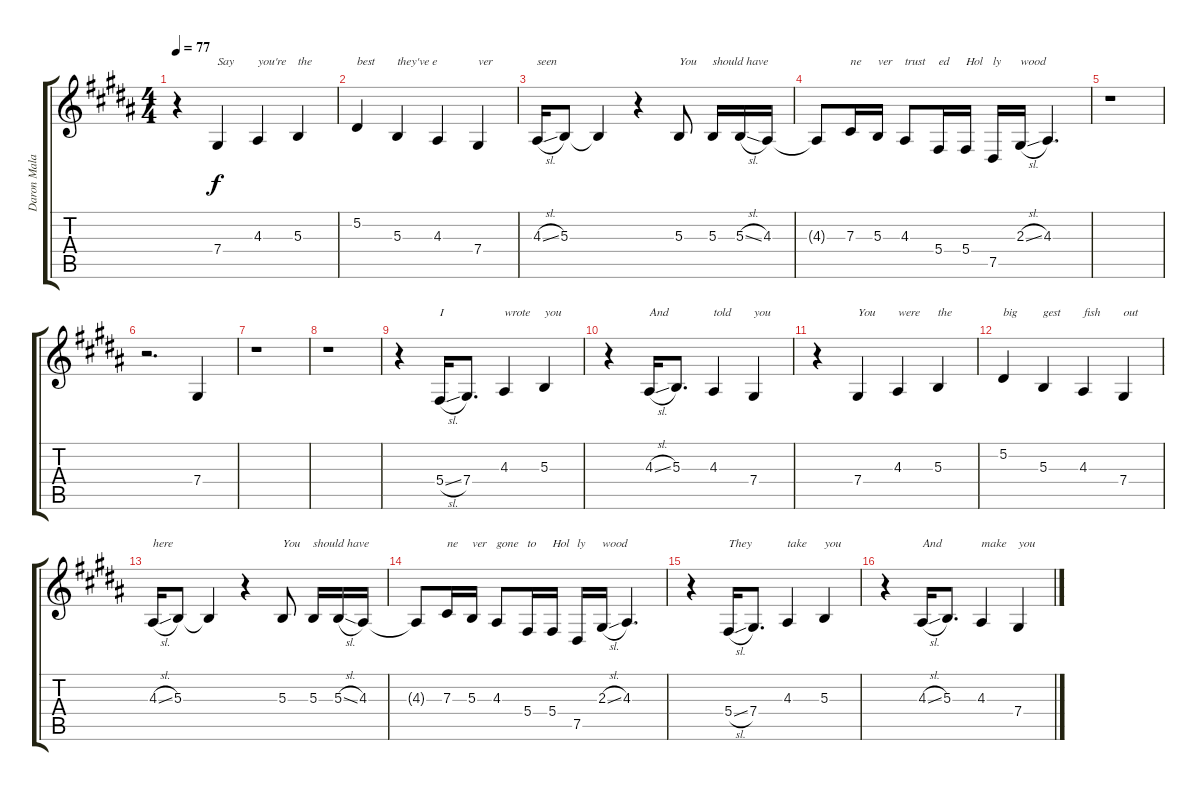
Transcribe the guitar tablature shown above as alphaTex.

\track ("Daron Malakian (Vocals)" "Daron Mala") {instrument altosax}
\staff {score tabs}
\tuning (Eb4 Bb3 Gb3 Db3 Ab2 Eb2) {hide}
\ts (4 4)
\tempo 77
\clef g2
\ks g#minor
r.4{dy f} 7.4.4{txt "Say"} 4.3.4{txt "you're"} 5.3.4{txt "the"} |
5.2.4{txt "best"} 5.3.4{txt "they've e"} 4.3.4 7.4.4{txt "ver"} |
4.3{sl}.16{txt "seen"} 5.3.8 5.3{t}.4 r.4 5.3.8{txt "You"} 5.3.16{txt "should have"} 5.3{sl}.16 4.3.16 |
4.3{t}.8 7.3.16{txt "ne"} 5.3.16{txt "ver"} 4.3.8{txt "trust"} 5.4.16{txt "ed"} 5.4.16{txt "Hol"} 7.5.16{txt "ly"} 2.3{sl}.16{txt "wood"} 4.3.4{d} |
r.1 |
r.2{d} 7.4.4 |
r.1 |
r.1 |
r.4 5.4{sl}.16{txt "I"} 7.4.8{d} 4.3.4{txt "wrote"} 5.3.4{txt "you"} |
r.4 4.3{sl}.16{txt "And"} 5.3.8{d} 4.3.4{txt "told"} 7.4.4{txt "you"} |
r.4 7.4.4{txt "You"} 4.3.4{txt "were"} 5.3.4{txt "the"} |
5.2.4{txt "big"} 5.3.4{txt "gest"} 4.3.4{txt "fish"} 7.4.4{txt "out"} |
4.3{sl}.16{txt "here"} 5.3.8 5.3{t}.4 r.4 5.3.8{txt "You"} 5.3.16{txt "should have"} 5.3{sl}.16 4.3.16 |
4.3{t}.8 7.3.16{txt "ne"} 5.3.16{txt "ver"} 4.3.8{txt "gone"} 5.4.16{txt "to"} 5.4.16{txt "Hol"} 7.5.16{txt "ly"} 2.3{sl}.16{txt "wood"} 4.3.4{d} |
r.4 5.4{sl}.16{txt "They"} 7.4.8{d} 4.3.4{txt "take"} 5.3.4{txt "you"} |
r.4 4.3{sl}.16{txt "And"} 5.3.8{d} 4.3.4{txt "make"} 7.4.4{txt "you"}
